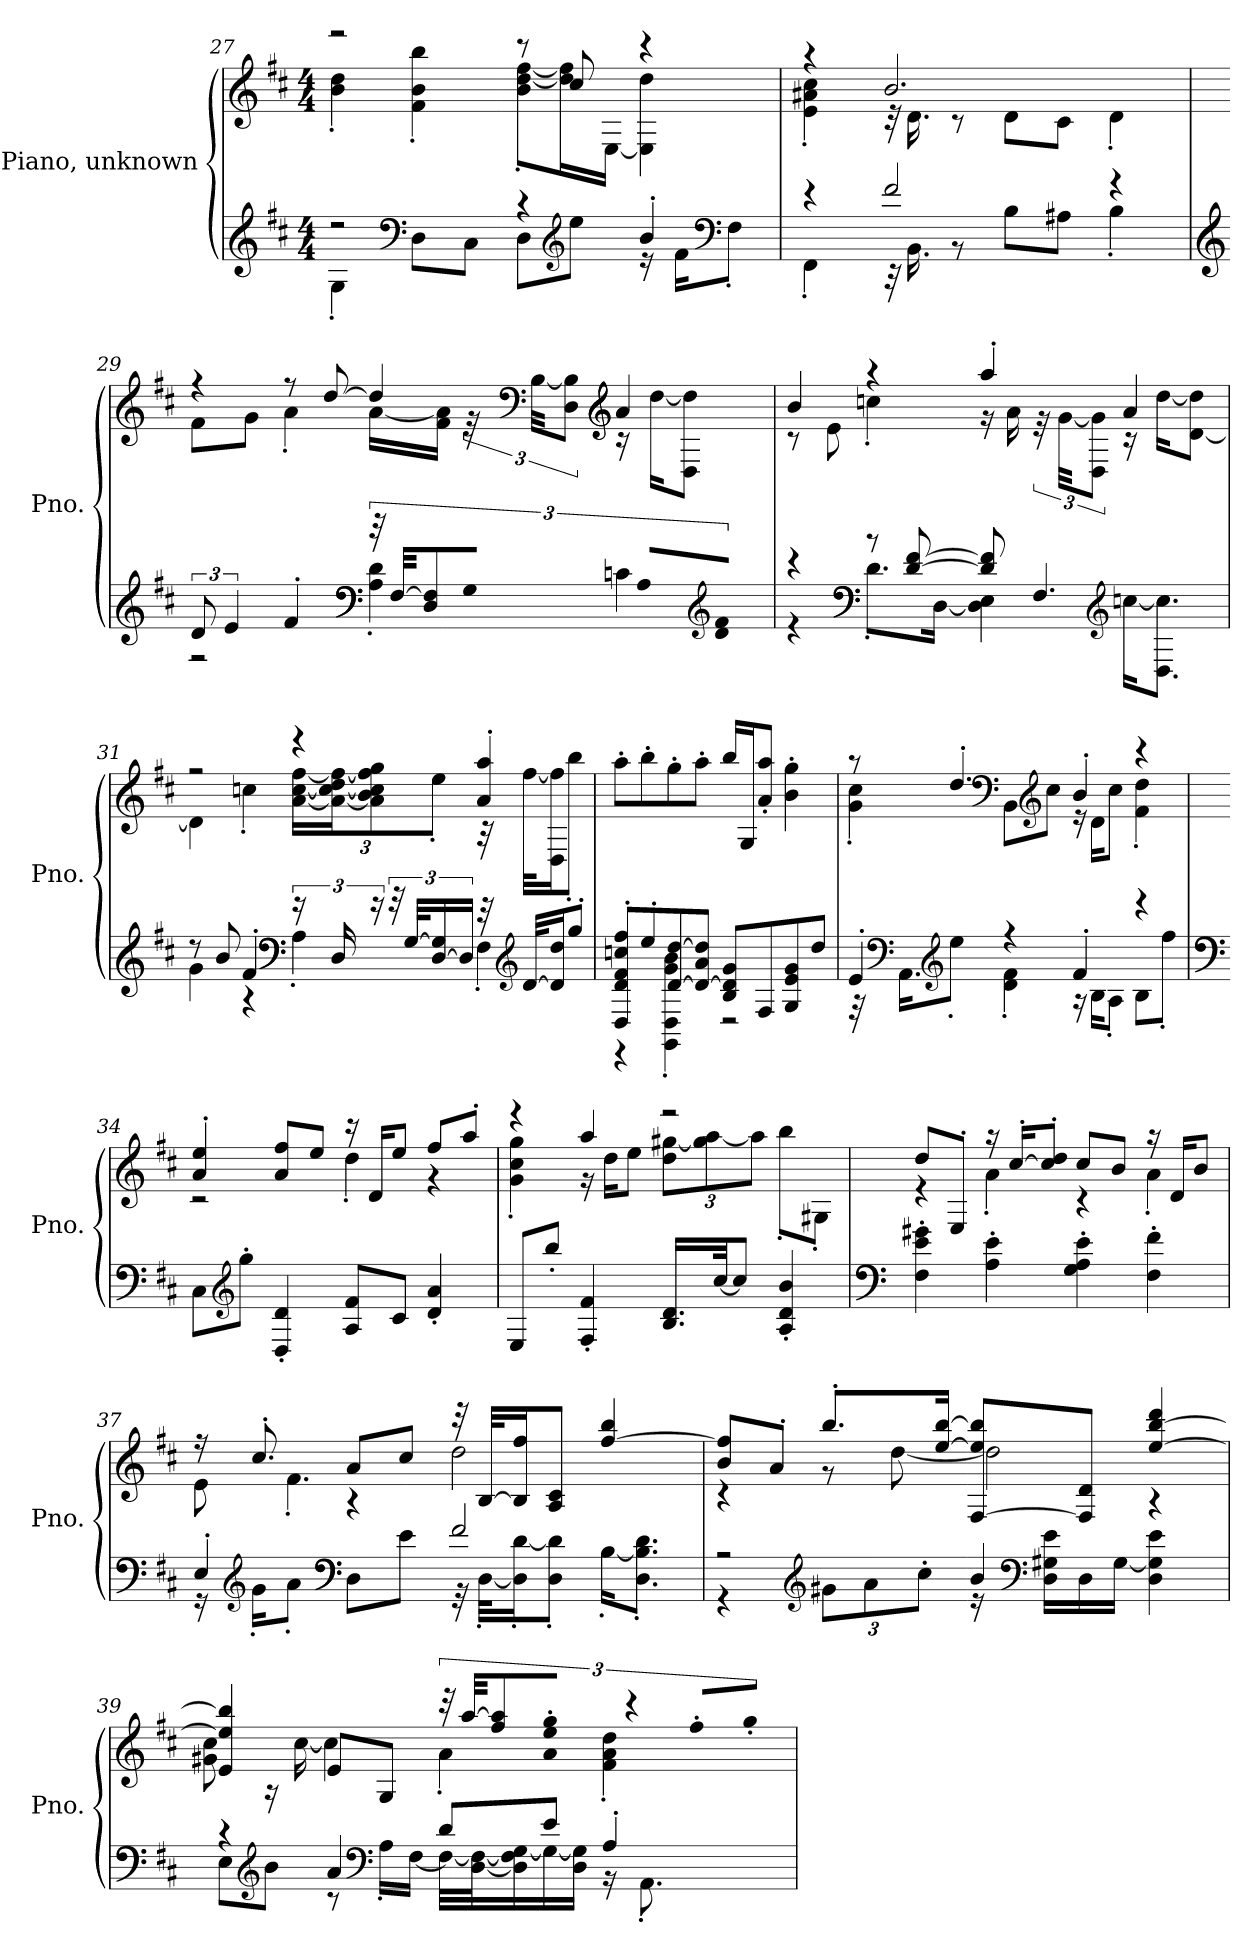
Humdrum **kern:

**kern	**kern
*part1	*part1
*staff2	*staff1
*I"Piano, unknown	*
*I'Pno.	*
*clefG2	*clefG2
*k[f#c#]	*k[f#c#]
*M4/4	*M4/4
=27	=27
*^	*^
2r	4G'\	2r	4b\' 4dd\'
*clefF4	*	*	*
.	8D\L	.	4f#\' 4b\' 4bb\'
.	8C#\J	.	.
4r	8D\L	8r	8b\' [8dd\' [8ff#\'L
*clefG2	*	*	*
.	8ee\J	8cc#/	16dd\] 16ff#\]L
.	.	.	[16E\JJ
4b'/	16r	4r	4E\] 4dd\
.	16f#\KL	.	.
*clefF4	*	*	*
.	8F#'\J	.	.
!!LO:PB:g=z	!!
=28	=28	=28	=28
4r	4FF#'\	4r	4e\' 4a#X\' 4cc#\'
2f#/	32r	2.b/	32r
.	16.BB\	.	16.d\
.	8r	.	8r
.	8B\L	.	8d\L
.	8A#X\J	.	8c#\J
4r	4B'\	.	4d'\
=29	=29	=29	=29
*clefG2	*	*	*
12d/	2r	4r	8f#\L
6e/	.	.	.
.	.	.	8g\J
4f#'/	.	8r	4a'\
.	.	[8dd/	.
*clefF4	*	*	*
48r	4A\' 4d\'	4dd/]	[16a\LL
[48F#/KKL	.	.	.
12D/ 12F#/]	.	.	.
.	.	.	16f#\ 16a\]JJ
8G/J	.	.	48r
*	*	*clefF4	*
.	.	.	[48B\KKL
.	.	.	12D\ 12B\]J
*	*	*clefG2	*
8A/L	4cn\	4a/	16r
.	.	.	[16dd\KL
*clefG2	*	*	*
8d/ 8f#/J	.	.	8D\ 8dd\]J
!!LO:LB:g=z	!!
=30	=30	=30	=30
4r	4r	4b/	8r
.	.	.	8e\
*clefF4	*	*	*
8r	8.d'\L	4r	4ccn'\
[8d/ [8f#/	.	.	.
.	[16D\Jk	.	.
8d/] 8f#/]	4D\] 4E\	4aa'/	16r
.	.	.	16a\
4.F#/	.	.	48r
.	.	.	[48g\KKL
.	.	.	12D\ 12g\]J
*clefG2	*	*	*
.	[16ccn\KL	4a/	16r
.	8.D\ 8.cc\]J	.	[16dd\KL
.	.	.	[8d\ 8dd\]J
=31	=31	=31	=31
8r	4g\	2r	4d\]
8b/	.	.	.
4f#'/	4r	.	4ccn'\
*clefF4	*	*	*
*	*	*	*Xbrackettup
24r	4A'\	4r	[24a\ [24cc\ [24ff#\LL
24D/	.	.	24a\_ 24cc\_ 24dd\ 24ff#\_J
24r	.	.	12a\] 12b\ 12cc\] 12ff#\] 12gg\
48r	.	.	.
[48G/KLL	.	.	.
[24D/ 24G/]	.	.	12ee'\J
24D/JJ]	.	.	.
32r	4F#'\	4a/' 4aa/'	32r
*clefG2	*	*	*
[32d/KLL	.	.	[32ff#\KLL
16d/] 16dd/J	.	.	16D\ 16ff#\]J
8gg'/J	.	.	8bb'\J
*	*	*v	*v
!!LO:LB:g=z
=32	=32	=32
8D/' 8d/' 8f#/' 8ccn/' 8ff#/'L	4r	8aa'\L
8ee'/	.	8bb'\
[8d/ [8dd/	4GG\' 4D\' 4g\' 4b\'	8gg'\
8d/_ 8a/ 8dd/]J	.	8aa'\J
8B/ 8d/] 8g/L	2r	16bb/LL
.	.	16G/J
8F#/	.	8a/' 8aa/'J
8G/ 8e/ 8g/	.	4b\' 4gg\'
8dd/J	.	.
=33	=33	=33
*	*	*^
4e'/	32r	8r	4g\' 4cc#\'
*clefF4	*	*	*
.	16.AA\KL	.	.
*clefG2	*	*	*
.	8ee'\J	4.dd'/	.
*	*	*clefF4	*
4r	4d\' 4f#\'	.	8BB\L
*	*	*clefG2	*
.	.	.	8cc#\J
4f#'/	16r	4b'/	16r
.	16B\KL	.	16d\KL
.	8A'\J	.	8cc#\J
4r	8B\L	4r	4f#\' 4dd\'
.	8ff#'\J	.	.
*v	*v	*	*
=34	=34	=34
*clefF4	*	*
8C#\L	4a/' 4ee/'	2r
*clefG2	*	*
8gg'\J	.	.
4D/' 4d/'	8a/ 8ff#/L	.
.	8ee/J	.
8A/ 8f#/L	16r	4dd'\
.	16d/KL	.
8c#/J	8ee/J	.
4d/' 4a/'	8ff#/L	4r
.	8aa'/J	.
!!LO:LB:g=z	!!
=35	=35	=35
8E/L	4r	4g\' 4cc#\' 4gg\'
8bb'/J	.	.
4F#/' 4f#/'	4aa/	16r
.	.	16dd\KL
.	.	8ee\J
16.B/ 16.d/LL	2r	12dd\ [12gg#X\L
.	.	12gg#\] [12aa\
[32cc#/JK	.	.
8cc#/J]	.	.
.	.	12aa\J]
4A/' 4d/' 4b/'	.	8bb'\L
.	.	8G#X'\J
=36	=36	=36
*clefF4	*	*
4F#\' 4e\' 4g#X\'	8dd/L	4r
.	8E'/J	.
4A\' 4e\'	16r	4a'\
.	[16cc#'/KL	.
.	8cc#/]' 8dd/'J	.
4G\' 4A\' 4e\'	8cc#/L	4r
.	8b/J	.
4F#\' 4f#\'	16r	4a'\
.	16d/KL	.
.	8b/J	.
!!LO:LB:g=z	!!
=37	=37	=37
*^	*	*
4E'/	16r	16r	8e\
*clefG2	*	*	*
.	16g'\KL	8.cc#'/	.
.	8a'\J	.	4.f#'\
*clefF4	*	*	*
4r	8D\L	8a/L	.
.	8e\J	8cc#/J	.
2f#/	32r	32r	2dd\
.	[32D'\KLL	[32B/KLL	.
.	16D\]' [16d\'J	16B/] 16ff#/J	.
.	8D\' 8d\]'J	8A/ 8c#/J	.
.	[16B'\KL	[4ff#/ 4bb/	.
.	8.D\' 8.B\]' 8.d\'J	.	.
=38	=38	=38	=38
2r	4r	8b/ 8ff#/]L	4r
.	.	8a'/J	.
*clefG2	*	*	*
*	*Xbrackettup	*	*
.	12g#X\L	8.bb'/L	8r
.	12a\	.	.
.	.	.	[8dd\
.	12cc#'\J	.	.
.	.	[16ee/ [16bb/Jk	.
4b/	16r	[8F#/ 8ee/] 8bb/]L	2dd\]
*clefF4	*	*	*
.	16D\ 16G#X\ 16e\LL	.	.
.	16D\	8F#/] 8d/J	.
.	[16G#\JJ	.	.
4r	4D\ 4G#\] 4e\	[4ee/ [4bb/ 4ddd/	.
!!LO:LB:g=z	!!
=39	=39	=39	=39
4r	8E\L	4e/ 4ee/] 4bb/]	8g#X\ 8cc#\
*clefG2	*	*	*
.	8b\J	.	16r
.	.	.	[16cc#\
4a/	8r	8e/L	4cc#\]
*clefF4	*	*	*
.	16A'\LL	8G/J	.
.	[16F#\JJ	.	.
*	*	*brackettup	*
8d/L	32F#\LLL_	48r	4a'\
.	.	[48aa/KKL	.
.	[32D\ 32F#\_J	.	.
.	.	12ff#/ 12aa/]	.
.	16D\] 16F#\] [16G\	.	.
8e/J	16G\_	8a/' 8ee/' 8gg/'J	.
.	16D\ 16G\]JJ	.	.
4A'/	16r	16r	4f#\' 4a\' 4dd\'
.	8.AA'\	16ff#'/KL	.
.	.	8gg'/J	.
*v	*v	*	*
*	*v	*v
=	=
*-	*-
